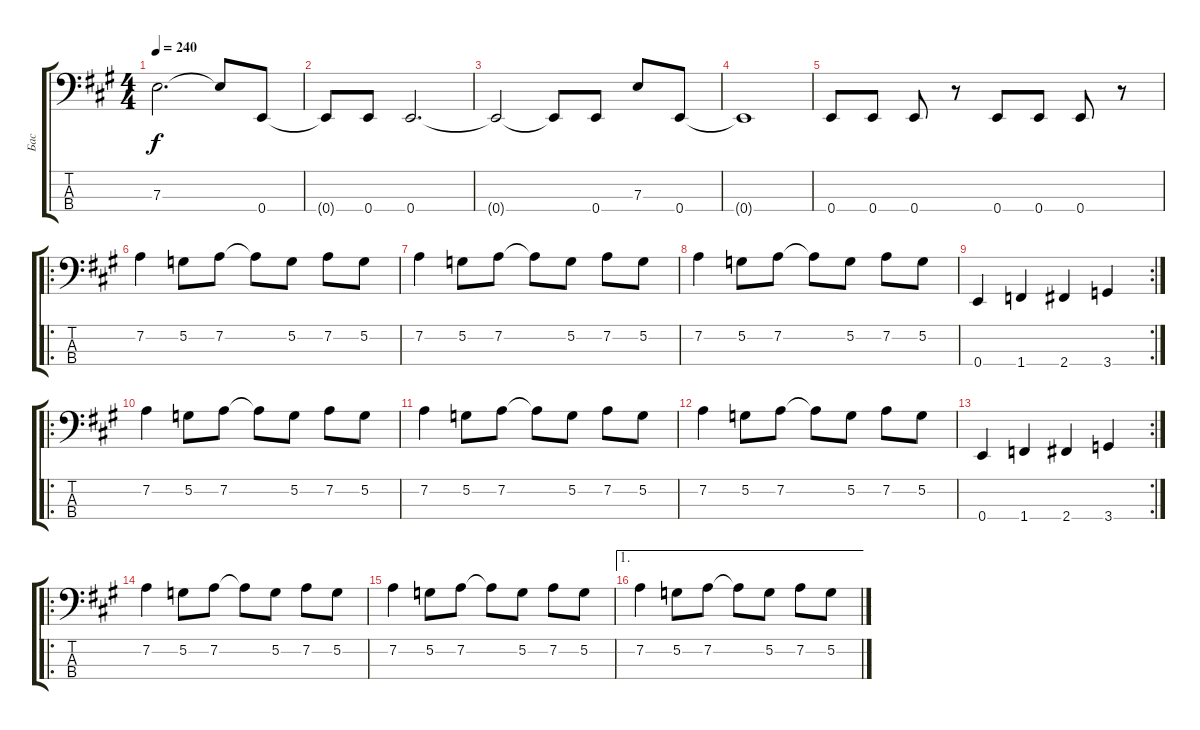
\track ("Бас" "Бас") {instrument electricbassfinger}
\staff {score tabs}
\tuning (G2 D2 A1 E1) {hide}
\ts (4 4)
\tempo 240
\clef f4
\ks a
7.3{t}.2{d dy f} 7.3{t}.8 0.4.8 |
0.4{t}.8 0.4.8 0.4.2{d} |
0.4{t}.2 0.4{t}.8 0.4.8 7.3.8 0.4.8 |
0.4{t}.1 |
0.4.8 0.4.8 0.4.8 r.8 0.4.8 0.4.8 0.4.8 r.8 |
\ro
7.2.4 5.2.8 7.2.8 7.2{t}.8 5.2.8 7.2.8 5.2.8 |
7.2.4 5.2.8 7.2.8 7.2{t}.8 5.2.8 7.2.8 5.2.8 |
7.2.4 5.2.8 7.2.8 7.2{t}.8 5.2.8 7.2.8 5.2.8 |
\rc 2
0.4.4 1.4.4 2.4.4 3.4.4 |
\ro
7.2.4 5.2.8 7.2.8 7.2{t}.8 5.2.8 7.2.8 5.2.8 |
7.2.4 5.2.8 7.2.8 7.2{t}.8 5.2.8 7.2.8 5.2.8 |
7.2.4 5.2.8 7.2.8 7.2{t}.8 5.2.8 7.2.8 5.2.8 |
\rc 2
0.4.4 1.4.4 2.4.4 3.4.4 |
\ro
7.2.4 5.2.8 7.2.8 7.2{t}.8 5.2.8 7.2.8 5.2.8 |
7.2.4 5.2.8 7.2.8 7.2{t}.8 5.2.8 7.2.8 5.2.8 |
\ae 1
7.2.4 5.2.8 7.2.8 7.2{t}.8 5.2.8 7.2.8 5.2.8
